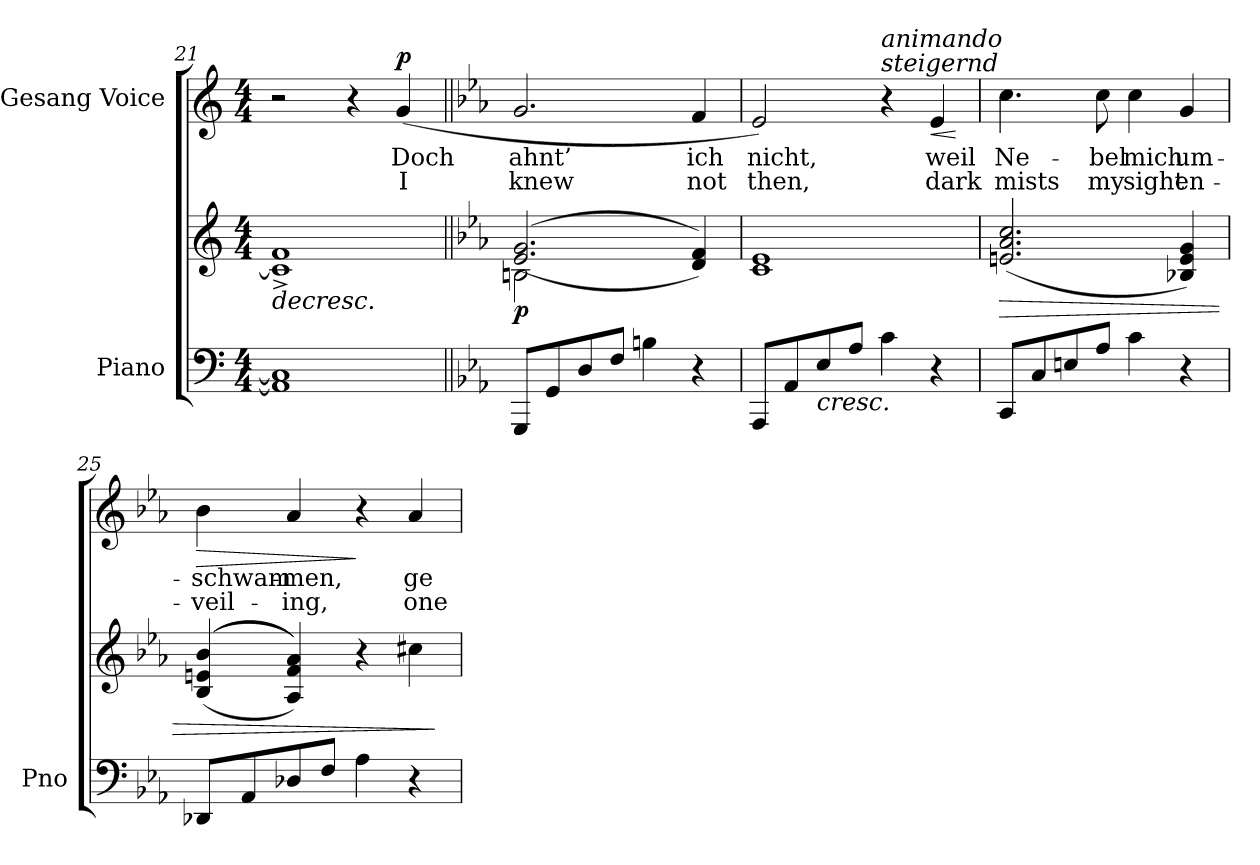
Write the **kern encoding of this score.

**kern	**kern	**dynam	**kern	**text	**text	**dynam
*part2	*part2	*part2	*part1	*part1	*part1	*part1
*staff3	*staff2	*staff2/3	*staff1	*staff1	*staff1	*staff1
*I"Piano	*	*	*I"Gesang Voice	*	*	*
*I'Pno	*	*	*	*	*	*
*clefF4	*clefG2	*	*clefG2	*	*	*
*k[]	*k[]	*	*k[]	*	*	*
*M4/4	*M4/4	*	*M4/4	*	*	*
=21	=21	=21	=21	=21	=21	=21
!	!	!LO:HP:b	!	!	!	!
1AA-] 1C]	1c]^ 1f^	>	2r	.	.	.
.	.	.	4r	.	.	.
!	!	!	!	!LO:LY:b	!LO:LY:b	!LO:DY:a
.	.	.	(>4g/	Doch	I	p
!!LO:LB:g=z
=22||	=22||	=22||	=22||	=22||	=22||	=22||
*k[b-e-a-]	*k[b-e-a-]	*	*k[b-e-a-]	*	*	*
*	*^	*	*	*	*	*
!	!	!	!LO:DY:b	!	!LO:LY:b	!LO:LY:b	!
8GGG/L	(>(>2.e-/ 2.g/	2Bn\	p	2.g/	ahnt’	knew	.
8GG/	.	.	.	.	.	.	.
8D/	.	.	.	.	.	.	.
8F/J	.	.	.	.	.	.	.
4Bn\	.	2ryy	.	.	.	.	.
!	!	!	!	!	!LO:LY:b	!LO:LY:b	!
4r	4d/ 4f/))	.	.	4f/	ich	not	.
*	*v	*v	*	*	*	*	*
=23	=23	=23	=23	=23	=23	=23
!	!	!	!	!LO:LY:b	!LO:LY:b	!
8AAA-/L	1c 1e-	.	2e-/)	nicht,	then,	.
8AA-/	.	.	.	.	.	.
!	!	!LO:HP:b=2	!	!	!	!
8E-/	.	<	.	.	.	.
8A-/J	.	.	.	.	.	.
!	!	!	!LO:TX:a:i:t=steigernd	!	!	!
!	!	!	!LO:TX:a:i:t=animando	!	!	!
4c\	.	.	4r	.	.	.
!	!	!	!	!LO:LY:b	!LO:LY:b	!LO:HP:b
4r	.	]	4e-/	weil	dark	<
.	.	.	.	.	.	[
=24	=24	=24	=24	=24	=24	=24
!	!	!LO:HP:b	!	!LO:LY:b	!LO:LY:b	!
8CC/L	(>2.en/ 2.a-/ 2.cc/	>	4.cc\	Ne-	mists	.
8C/	.	.	.	.	.	.
8En/	.	.	.	.	.	.
!	!	!	!	!LO:LY:b	!LO:LY:b	!
8A-/J	.	.	8cc\	-bel	my	.
!	!	!	!	!LO:LY:b	!LO:LY:b	!
4c\	.	.	4cc\	mich	sight	.
!	!	!	!	!LO:LY:b	!LO:LY:b	!
4r	4B-X/ 4e/ 4g/)	[	4g/	um-	en-	.
=25	=25	=25	=25	=25	=25	=25
!	!	!	!	!LO:LY:b	!LO:LY:b	!LO:HP:b
8DD-X/L	(>(>(<4B-/ 4en/ 4b-/	.	4b-\	-schwam-	-veil-	>
8AA-/	.	.	.	.	.	.
!	!	!	!	!LO:LY:b	!LO:LY:b	!
8D-X/	4A-/ 4f/ 4a-/)))	.	4a-/	-men,	-ing,	.
8F/J	.	.	.	.	.	.
4A-\	4r	.	4r	.	.	]
!	!	!	!	!LO:LY:b	!LO:LY:b	!
4r	4cc#X\	.	4a-/	ge-	one	.
.	.	]	.	.	.	.
=	=	=	=	=	=	=
*-	*-	*-	*-	*-	*-	*-
